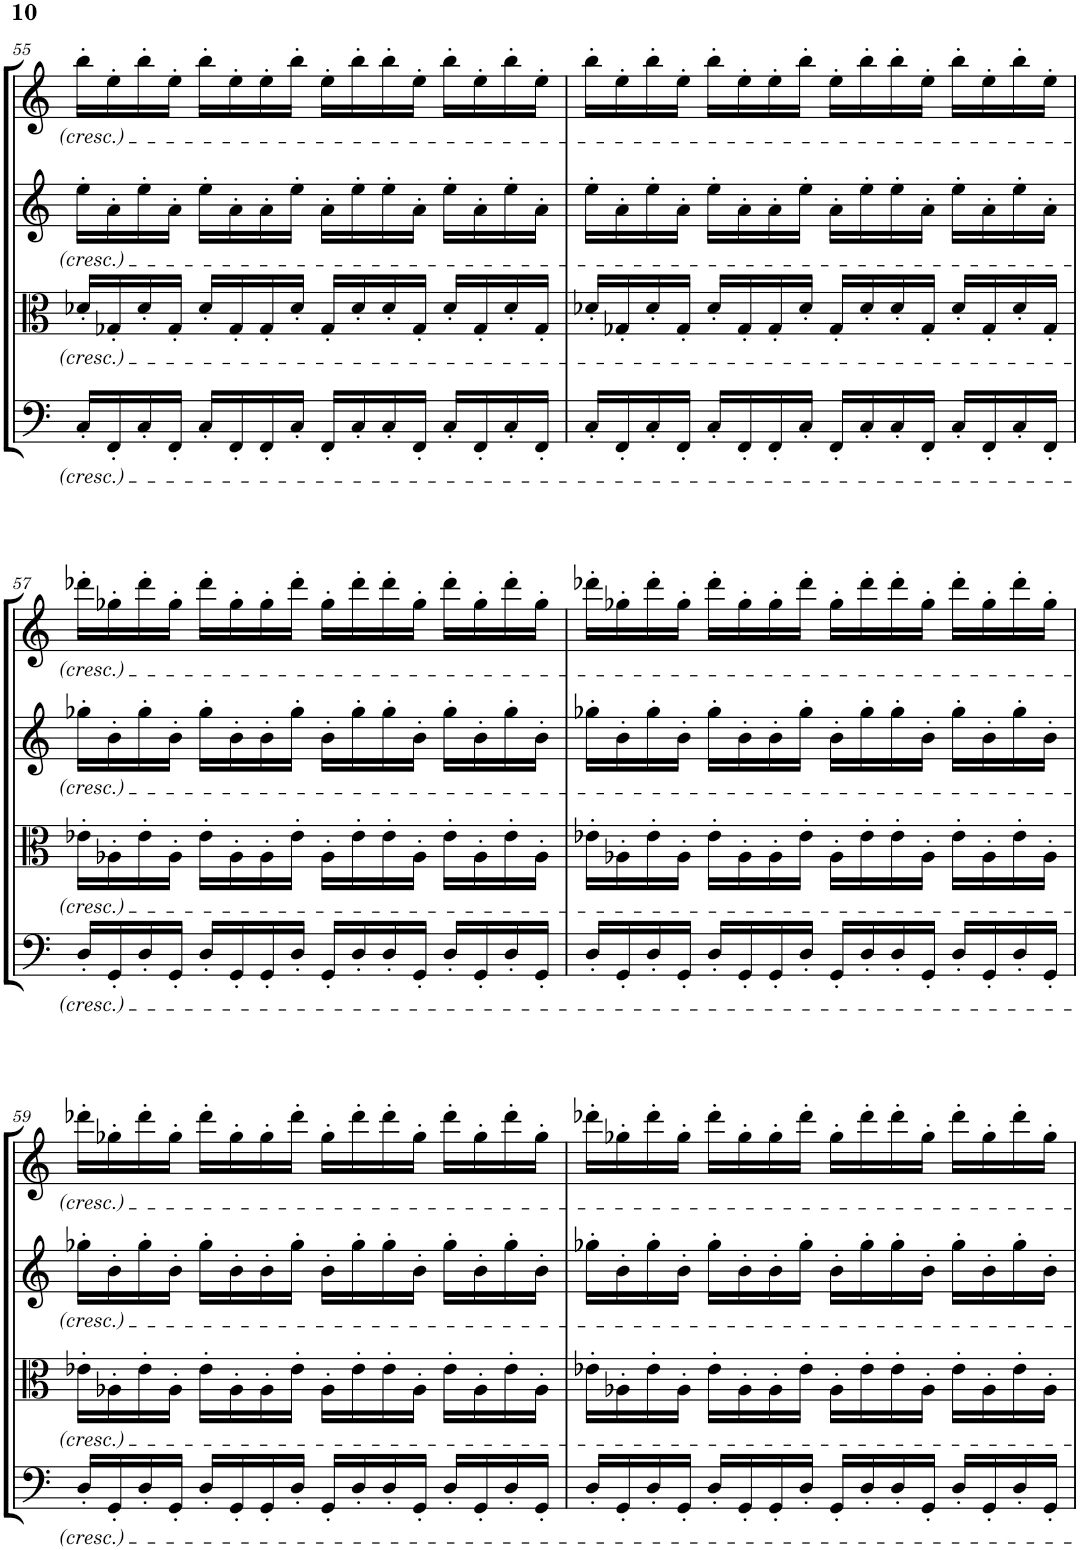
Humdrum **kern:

**kern	**kern	**kern	**kern
*part4	*part3	*part2	*part1
*staff4	*staff3	*staff2	*staff1
*I"Violoncello	*I"Viola	*I"Violin II	*I"Violin I
*I'Vc	*I'Vla	*I'Vln	*I'Vln
!!LO:PB:g=z
*clefF4	*clefC3	*clefG2	*clefG2
*k[]	*k[]	*k[]	*k[]
*M4/4	*M4/4	*M4/4	*M4/4
=55	=55	=55	=55
16C'/LL	16d-X'/LL	16ee'\LL	16bb'\LL
16FF'/	16G-X'/	16a'\	16ee'\
16C'/	16d-'/	16ee'\	16bb'\
16FF'/JJ	16G-'/JJ	16a'\JJ	16ee'\JJ
16C'/LL	16d-'/LL	16ee'\LL	16bb'\LL
16FF'/	16G-'/	16a'\	16ee'\
16FF'/	16G-'/	16a'\	16ee'\
16C'/JJ	16d-'/JJ	16ee'\JJ	16bb'\JJ
16FF'/LL	16G-'/LL	16a'\LL	16ee'\LL
16C'/	16d-'/	16ee'\	16bb'\
16C'/	16d-'/	16ee'\	16bb'\
16FF'/JJ	16G-'/JJ	16a'\JJ	16ee'\JJ
16C'/LL	16d-'/LL	16ee'\LL	16bb'\LL
16FF'/	16G-'/	16a'\	16ee'\
16C'/	16d-'/	16ee'\	16bb'\
16FF'/JJ	16G-'/JJ	16a'\JJ	16ee'\JJ
=56	=56	=56	=56
16C'/LL	16d-X'/LL	16ee'\LL	16bb'\LL
16FF'/	16G-X'/	16a'\	16ee'\
16C'/	16d-'/	16ee'\	16bb'\
16FF'/JJ	16G-'/JJ	16a'\JJ	16ee'\JJ
16C'/LL	16d-'/LL	16ee'\LL	16bb'\LL
16FF'/	16G-'/	16a'\	16ee'\
16FF'/	16G-'/	16a'\	16ee'\
16C'/JJ	16d-'/JJ	16ee'\JJ	16bb'\JJ
16FF'/LL	16G-'/LL	16a'\LL	16ee'\LL
16C'/	16d-'/	16ee'\	16bb'\
16C'/	16d-'/	16ee'\	16bb'\
16FF'/JJ	16G-'/JJ	16a'\JJ	16ee'\JJ
16C'/LL	16d-'/LL	16ee'\LL	16bb'\LL
16FF'/	16G-'/	16a'\	16ee'\
16C'/	16d-'/	16ee'\	16bb'\
16FF'/JJ	16G-'/JJ	16a'\JJ	16ee'\JJ
!!LO:LB:g=z
=57	=57	=57	=57
16D'/LL	16e-X'\LL	16gg-X'\LL	16ddd-X'\LL
16GG'/	16A-X'\	16b'\	16gg-X'\
16D'/	16e-'\	16gg-'\	16ddd-'\
16GG'/JJ	16A-'\JJ	16b'\JJ	16gg-'\JJ
16D'/LL	16e-'\LL	16gg-'\LL	16ddd-'\LL
16GG'/	16A-'\	16b'\	16gg-'\
16GG'/	16A-'\	16b'\	16gg-'\
16D'/JJ	16e-'\JJ	16gg-'\JJ	16ddd-'\JJ
16GG'/LL	16A-'\LL	16b'\LL	16gg-'\LL
16D'/	16e-'\	16gg-'\	16ddd-'\
16D'/	16e-'\	16gg-'\	16ddd-'\
16GG'/JJ	16A-'\JJ	16b'\JJ	16gg-'\JJ
16D'/LL	16e-'\LL	16gg-'\LL	16ddd-'\LL
16GG'/	16A-'\	16b'\	16gg-'\
16D'/	16e-'\	16gg-'\	16ddd-'\
16GG'/JJ	16A-'\JJ	16b'\JJ	16gg-'\JJ
=58	=58	=58	=58
16D'/LL	16e-X'\LL	16gg-X'\LL	16ddd-X'\LL
16GG'/	16A-X'\	16b'\	16gg-X'\
16D'/	16e-'\	16gg-'\	16ddd-'\
16GG'/JJ	16A-'\JJ	16b'\JJ	16gg-'\JJ
16D'/LL	16e-'\LL	16gg-'\LL	16ddd-'\LL
16GG'/	16A-'\	16b'\	16gg-'\
16GG'/	16A-'\	16b'\	16gg-'\
16D'/JJ	16e-'\JJ	16gg-'\JJ	16ddd-'\JJ
16GG'/LL	16A-'\LL	16b'\LL	16gg-'\LL
16D'/	16e-'\	16gg-'\	16ddd-'\
16D'/	16e-'\	16gg-'\	16ddd-'\
16GG'/JJ	16A-'\JJ	16b'\JJ	16gg-'\JJ
16D'/LL	16e-'\LL	16gg-'\LL	16ddd-'\LL
16GG'/	16A-'\	16b'\	16gg-'\
16D'/	16e-'\	16gg-'\	16ddd-'\
16GG'/JJ	16A-'\JJ	16b'\JJ	16gg-'\JJ
!!LO:LB:g=z
=59	=59	=59	=59
16D'/LL	16e-X'\LL	16gg-X'\LL	16ddd-X'\LL
16GG'/	16A-X'\	16b'\	16gg-X'\
16D'/	16e-'\	16gg-'\	16ddd-'\
16GG'/JJ	16A-'\JJ	16b'\JJ	16gg-'\JJ
16D'/LL	16e-'\LL	16gg-'\LL	16ddd-'\LL
16GG'/	16A-'\	16b'\	16gg-'\
16GG'/	16A-'\	16b'\	16gg-'\
16D'/JJ	16e-'\JJ	16gg-'\JJ	16ddd-'\JJ
16GG'/LL	16A-'\LL	16b'\LL	16gg-'\LL
16D'/	16e-'\	16gg-'\	16ddd-'\
16D'/	16e-'\	16gg-'\	16ddd-'\
16GG'/JJ	16A-'\JJ	16b'\JJ	16gg-'\JJ
16D'/LL	16e-'\LL	16gg-'\LL	16ddd-'\LL
16GG'/	16A-'\	16b'\	16gg-'\
16D'/	16e-'\	16gg-'\	16ddd-'\
16GG'/JJ	16A-'\JJ	16b'\JJ	16gg-'\JJ
=60	=60	=60	=60
16D'/LL	16e-X'\LL	16gg-X'\LL	16ddd-X'\LL
16GG'/	16A-X'\	16b'\	16gg-X'\
16D'/	16e-'\	16gg-'\	16ddd-'\
16GG'/JJ	16A-'\JJ	16b'\JJ	16gg-'\JJ
16D'/LL	16e-'\LL	16gg-'\LL	16ddd-'\LL
16GG'/	16A-'\	16b'\	16gg-'\
16GG'/	16A-'\	16b'\	16gg-'\
16D'/JJ	16e-'\JJ	16gg-'\JJ	16ddd-'\JJ
16GG'/LL	16A-'\LL	16b'\LL	16gg-'\LL
16D'/	16e-'\	16gg-'\	16ddd-'\
16D'/	16e-'\	16gg-'\	16ddd-'\
16GG'/JJ	16A-'\JJ	16b'\JJ	16gg-'\JJ
16D'/LL	16e-'\LL	16gg-'\LL	16ddd-'\LL
16GG'/	16A-'\	16b'\	16gg-'\
16D'/	16e-'\	16gg-'\	16ddd-'\
16GG'/JJ	16A-'\JJ	16b'\JJ	16gg-'\JJ
=	=	=	=
*-	*-	*-	*-
